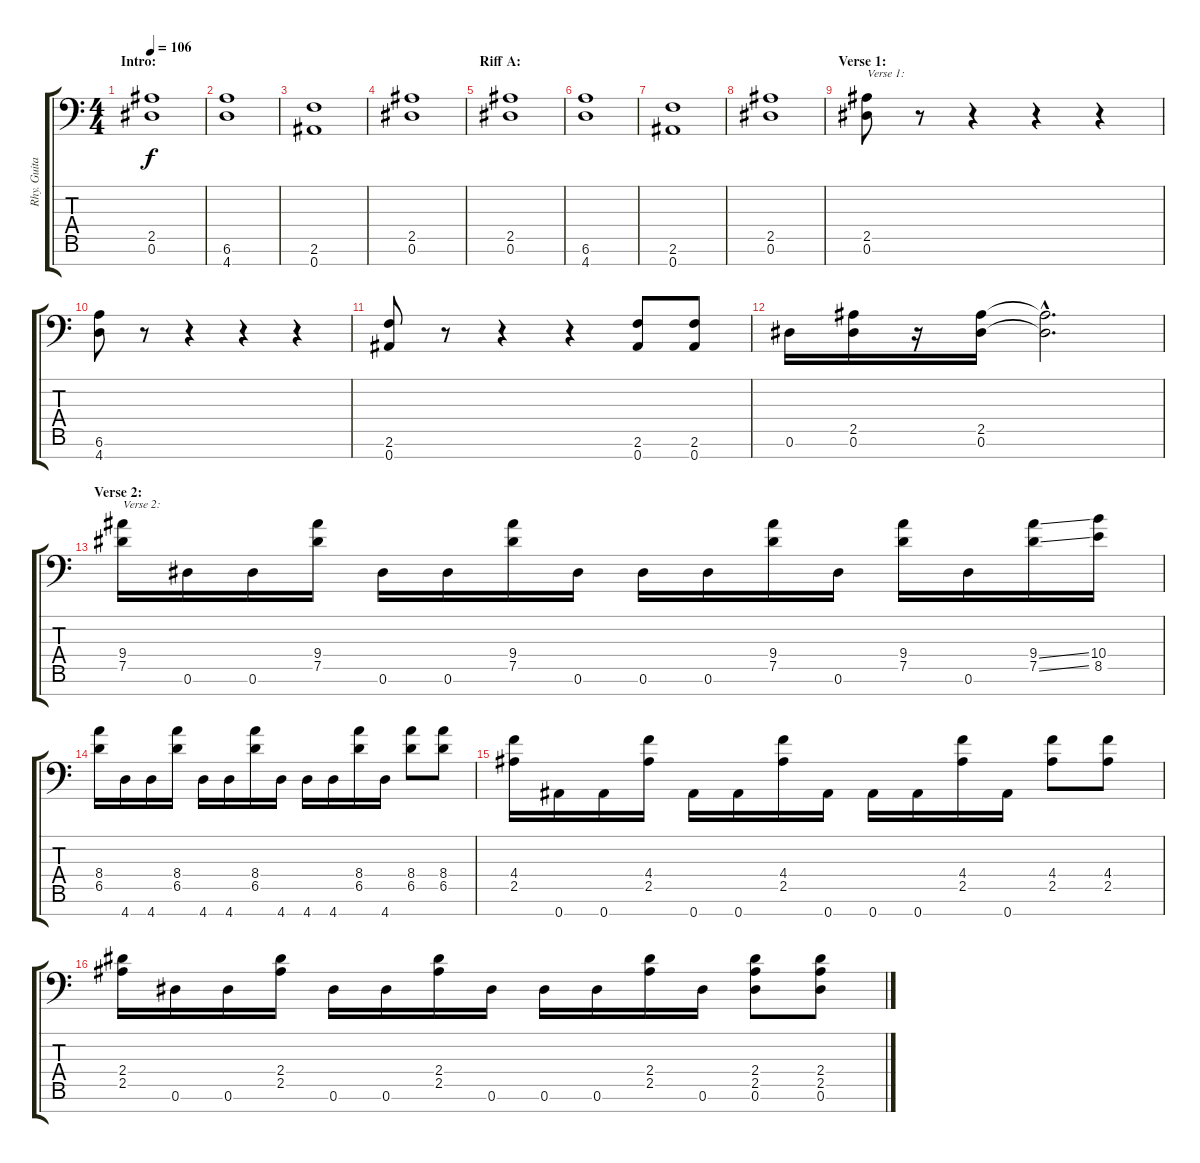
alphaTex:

\track ("Rhy. Guitar 2" "Rhy. Guita") {instrument distortionguitar}
\staff {score tabs}
\tuning (Eb4 Bb3 Gb3 Db3 Ab2 Eb2 Bb1) {hide}
\ts (4 4)
\section ("" "Intro:")
\tempo 106
\clef f4
\ks c
(2.5 0.6).1{dy f instrument distortionguitar} |
(6.6 4.7).1 |
(2.6 0.7).1 |
(2.5 0.6).1 |
\section ("" "Riff A:")
(2.5 0.6).1 |
(6.6 4.7).1 |
(2.6 0.7).1 |
(2.5 0.6).1 |
\section ("" "Verse 1:")
(2.5 0.6).8{txt "Verse 1:"} r.8 r.4 r.4 r.4 |
(6.6 4.7).8 r.8 r.4 r.4 r.4 |
(2.6 0.7).8 r.8 r.4 r.4 (2.6 0.7).8 (2.6 0.7).8 |
0.6.16 (2.5 0.6).16 r.16 (2.5 0.6).16 (2.5{hac t} 0.6{hac t}).2{d} |
\section ("" "Verse 2:")
(9.4 7.5).16{txt "Verse 2:"} 0.6.16 0.6.16 (9.4 7.5).16 0.6.16 0.6.16 (9.4 7.5).16 0.6.16 0.6.16 0.6.16 (9.4 7.5).16 0.6.16 (9.4 7.5).16 0.6.16 (9.4{ss} 7.5{ss}).16 (10.4 8.5).16 |
(8.4 6.5).16 4.7.16 4.7.16 (8.4 6.5).16 4.7.16 4.7.16 (8.4 6.5).16 4.7.16 4.7.16 4.7.16 (8.4 6.5).16 4.7.16 (8.4 6.5).8 (8.4 6.5).8 |
(4.4 2.5).16 0.7.16 0.7.16 (4.4 2.5).16 0.7.16 0.7.16 (4.4 2.5).16 0.7.16 0.7.16 0.7.16 (4.4 2.5).16 0.7.16 (4.4 2.5).8 (4.4 2.5).8 |
(2.4 2.5).16 0.6.16 0.6.16 (2.4 2.5).16 0.6.16 0.6.16 (2.4 2.5).16 0.6.16 0.6.16 0.6.16 (2.4 2.5).16 0.6.16 (2.4 2.5 0.6).8 (2.4 2.5 0.6).8
